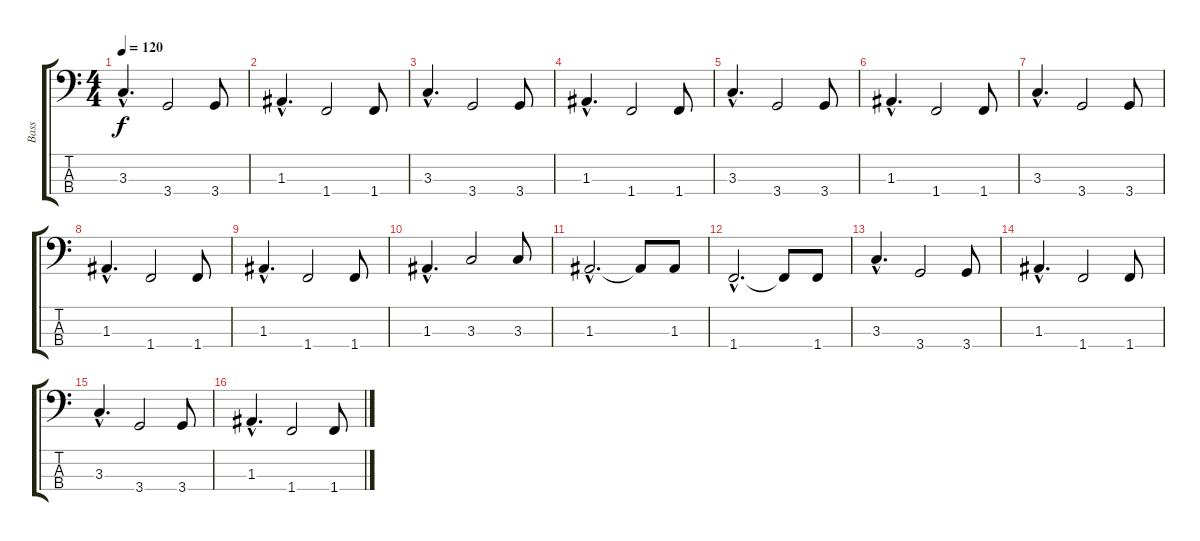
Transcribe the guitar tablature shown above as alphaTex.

\track ("Bass" "Bass") {instrument electricbassfinger}
\staff {score tabs}
\tuning (G2 D2 A1 E1) {hide}
\ts (4 4)
\tempo 120
\clef f4
\ks c
3.3{hac}.4{d dy f} 3.4.2 3.4.8 |
1.3{hac}.4{d} 1.4.2 1.4.8 |
3.3{hac}.4{d} 3.4.2 3.4.8 |
1.3{hac}.4{d} 1.4.2 1.4.8 |
3.3{hac}.4{d} 3.4.2 3.4.8 |
1.3{hac}.4{d} 1.4.2 1.4.8 |
3.3{hac}.4{d} 3.4.2 3.4.8 |
1.3{hac}.4{d} 1.4.2 1.4.8 |
1.3{hac}.4{d} 1.4.2 1.4.8 |
1.3{hac}.4{d} 3.3.2 3.3.8 |
1.3{hac}.2{d} 1.3{t}.8 1.3.8 |
1.4{hac}.2{d} 1.4{t}.8 1.4.8 |
3.3{hac}.4{d} 3.4.2 3.4.8 |
1.3{hac}.4{d} 1.4.2 1.4.8 |
3.3{hac}.4{d} 3.4.2 3.4.8 |
1.3{hac}.4{d} 1.4.2 1.4.8
